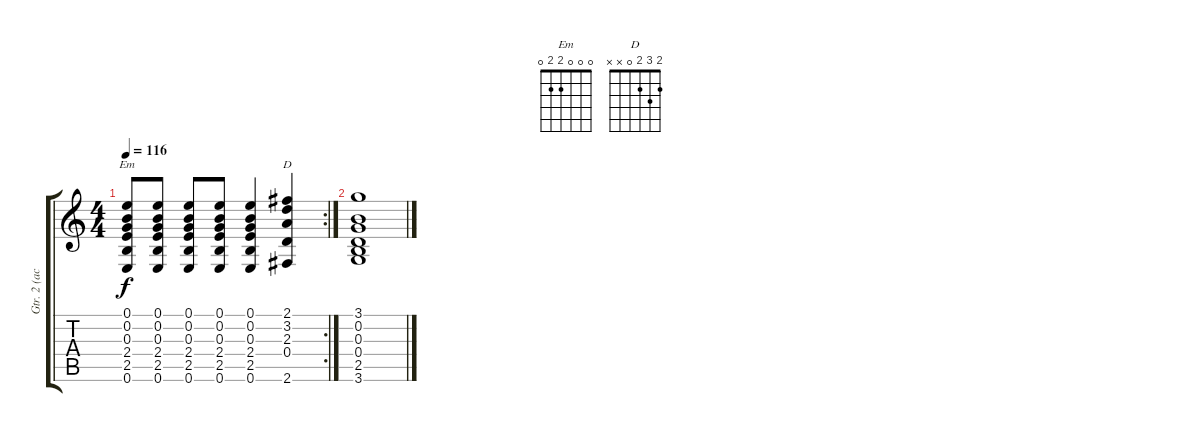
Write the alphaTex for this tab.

\track ("Gtr. 2 (acous. steel)" "Gtr. 2 (ac") {instrument acousticguitarsteel}
\staff {score tabs}
\tuning (E4 B3 G3 D3 A2 E2) {hide}
\chord ("Em" 0 0 0 2 2 0)
\chord ("D" 2 3 2 0 x x)
\rc 2
\ts (4 4)
\tempo 116
\clef g2
\ks c
(0.1 0.2 0.3 2.4 2.5 0.6).8{ch "Em" dy f} (0.1 0.2 0.3 2.4 2.5 0.6).8 (0.1 0.2 0.3 2.4 2.5 0.6).8 (0.1 0.2 0.3 2.4 2.5 0.6).8 (0.1 0.2 0.3 2.4 2.5 0.6).4 (2.1 3.2 2.3 0.4 2.6).4{ch "D"} |
(3.1 0.2 0.3 0.4 2.5 3.6).1
